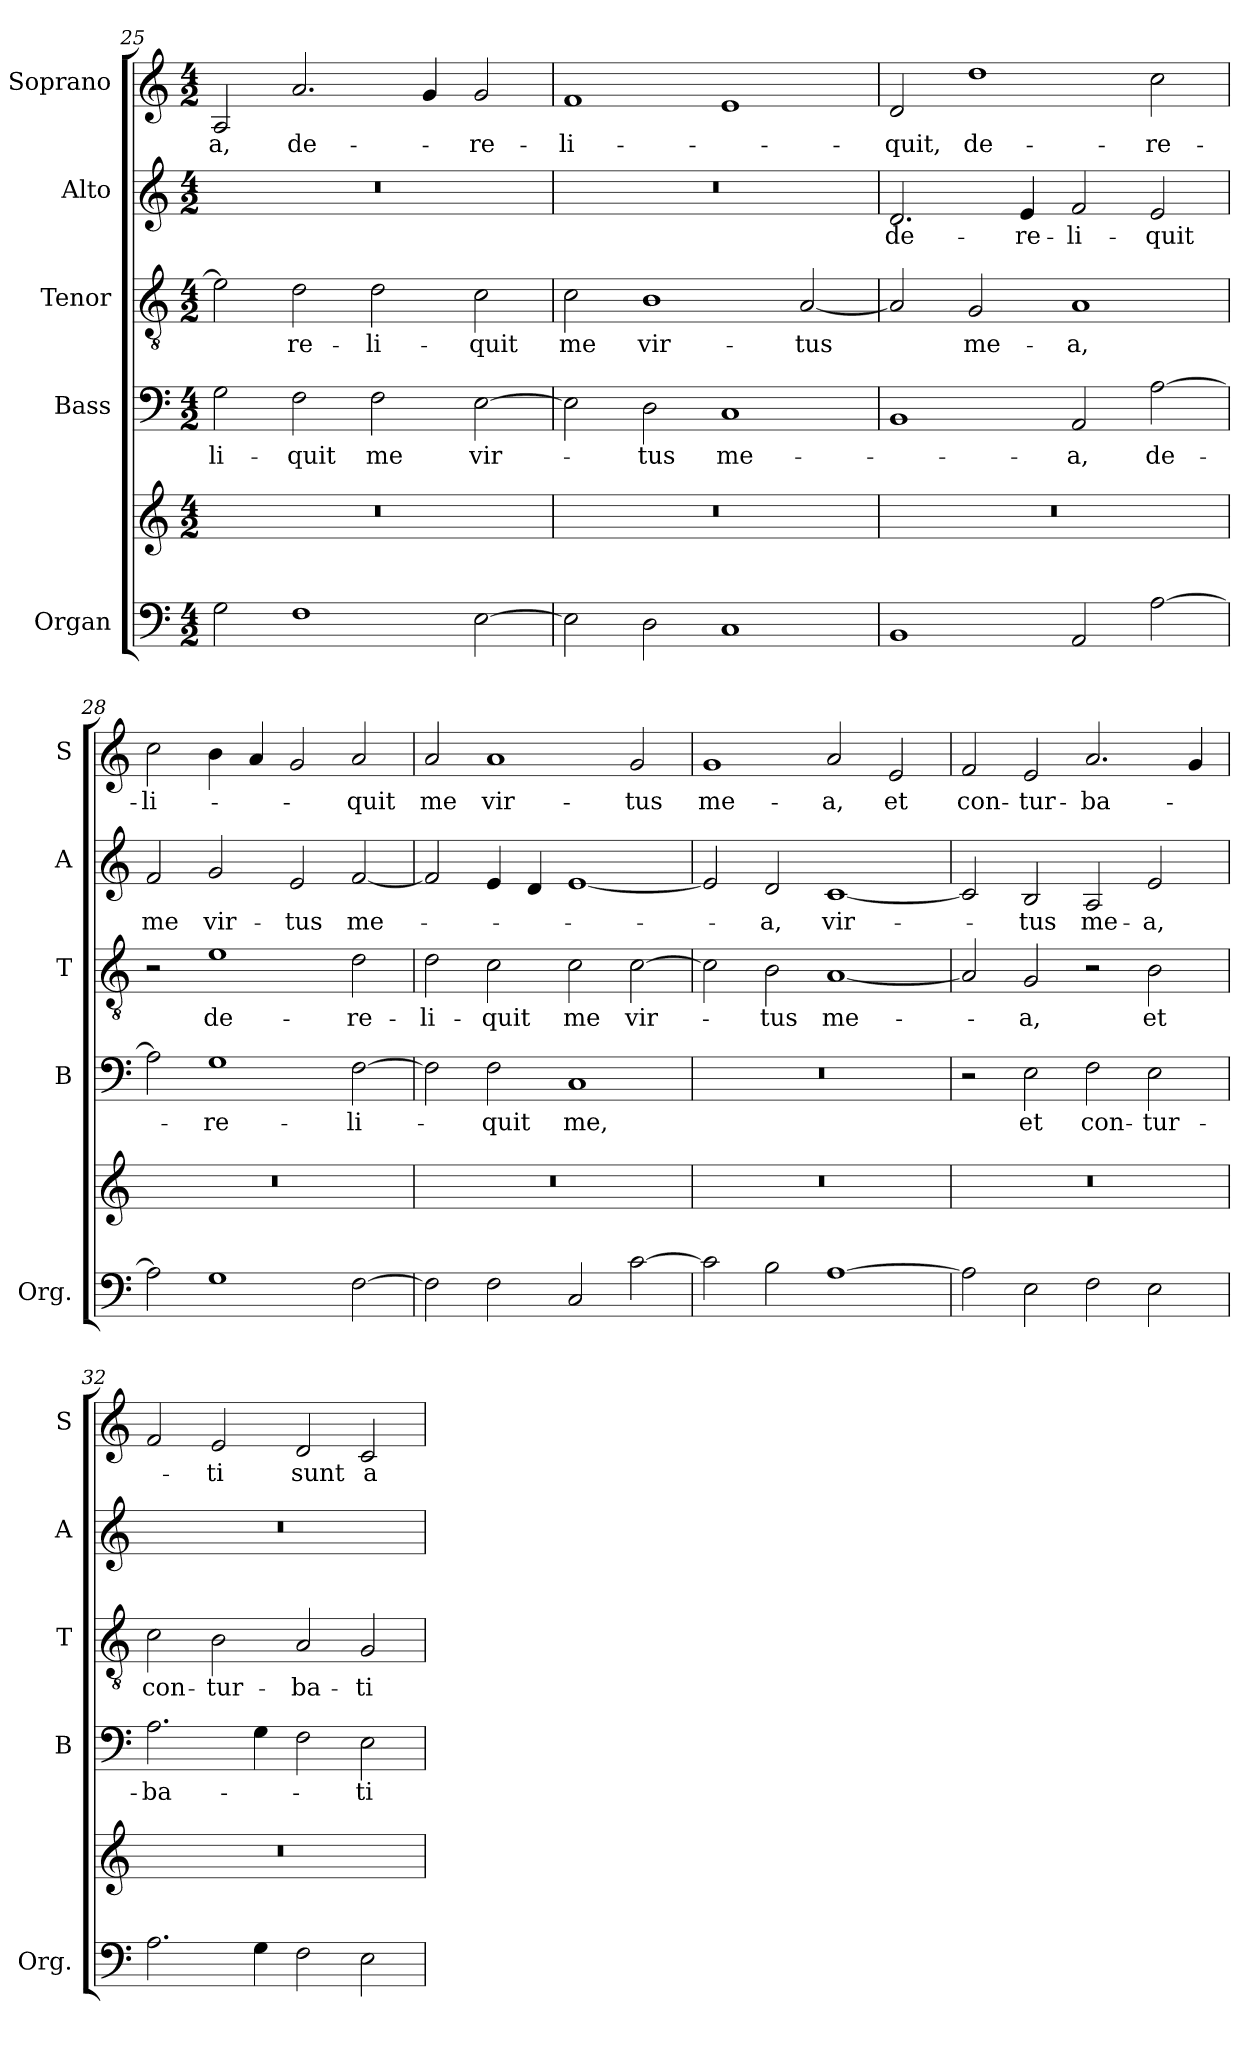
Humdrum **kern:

**kern	**kern	**kern	**text	**kern	**text	**kern	**text	**kern	**text
*part5	*part5	*part4	*part4	*part3	*part3	*part2	*part2	*part1	*part1
*staff6	*staff5	*staff4	*staff4	*staff3	*staff3	*staff2	*staff2	*staff1	*staff1
*I"Organ	*	*I"Bass	*	*I"Tenor	*	*I"Alto	*	*I"Soprano	*
*I'Org.	*	*I'B	*	*I'T	*	*I'A	*	*I'S	*
*clefF4	*clefG2	*clefF4	*	*clefGv2	*	*clefG2	*	*clefG2	*
*k[]	*k[]	*k[]	*	*k[]	*	*k[]	*	*k[]	*
*C:	*C:	*C:	*	*C:	*	*C:	*	*C:	*
*M4/2	*M4/2	*M4/2	*	*M4/2	*	*M4/2	*	*M4/2	*
=25	=25	=25	=25	=25	=25	=25	=25	=25	=25
!	!	!	!LO:LY:b	!	!	!	!	!	!LO:LY:b
2G\	0r	2G\	-li-	2e\]	.	0r	.	2A/	-a,
!	!	!	!LO:LY:b	!	!LO:LY:b	!	!	!	!LO:LY:b
1F	.	2F\	-quit	2d\	-re-	.	.	2.a/	de-
!	!	!	!LO:LY:b	!	!LO:LY:b	!	!	!	!
.	.	2F\	me	2d\	-li-	.	.	.	.
.	.	.	.	.	.	.	.	4g/	.
!	!	!	!LO:LY:b	!	!LO:LY:b	!	!	!	!LO:LY:b
[2E\	.	[2E\	vir-	2c\	-quit	.	.	2g/	-re-
!!LO:PB:g=z
=26	=26	=26	=26	=26	=26	=26	=26	=26	=26
!	!	!	!	!	!LO:LY:b	!	!	!	!LO:LY:b
2E\]	0r	2E\]	.	2c\	me	0r	.	1f	-li-
!	!	!	!LO:LY:b	!	!LO:LY:b	!	!	!	!
2D\	.	2D\	-tus	1B	vir-	.	.	.	.
!	!	!	!LO:LY:b	!	!	!	!	!	!
1C	.	1C	me-	.	.	.	.	1e	.
!	!	!	!	!	!LO:LY:b	!	!	!	!
.	.	.	.	[2A/	-tus	.	.	.	.
=27	=27	=27	=27	=27	=27	=27	=27	=27	=27
!	!	!	!	!	!	!	!LO:LY:b	!	!LO:LY:b
1BB	0r	1BB	.	2A/]	.	2.d/	de-	2d/	-quit,
!	!	!	!	!	!LO:LY:b	!	!	!	!LO:LY:b
.	.	.	.	2G/	me-	.	.	1dd	de-
!	!	!	!	!	!	!	!LO:LY:b	!	!
.	.	.	.	.	.	4e/	-re-	.	.
!	!	!	!LO:LY:b	!	!LO:LY:b	!	!LO:LY:b	!	!
2AA/	.	2AA/	-a,	1A	-a,	2f/	-li-	.	.
!	!	!	!LO:LY:b	!	!	!	!LO:LY:b	!	!LO:LY:b
[2A\	.	[2A\	de-	.	.	2e/	-quit	2cc\	-re-
=28	=28	=28	=28	=28	=28	=28	=28	=28	=28
!	!	!	!	!	!	!	!LO:LY:b	!	!LO:LY:b
2A\]	0r	2A\]	.	2r	.	2f/	me	2cc\	-li-
!	!	!	!LO:LY:b	!	!LO:LY:b	!	!LO:LY:b	!	!
1G	.	1G	-re-	1e	de-	2g/	vir-	4b\	.
.	.	.	.	.	.	.	.	4a/	.
!	!	!	!	!	!	!	!LO:LY:b	!	!
.	.	.	.	.	.	2e/	-tus	2g/	.
!	!	!	!LO:LY:b	!	!LO:LY:b	!	!LO:LY:b	!	!LO:LY:b
[2F\	.	[2F\	-li-	2d\	-re-	[2f/	me-	2a/	-quit
=29	=29	=29	=29	=29	=29	=29	=29	=29	=29
!	!	!	!	!	!LO:LY:b	!	!	!	!LO:LY:b
2F\]	0r	2F\]	.	2d\	-li-	2f/]	.	2a/	me
!	!	!	!LO:LY:b	!	!LO:LY:b	!	!	!	!LO:LY:b
2F\	.	2F\	-quit	2c\	-quit	4e/	.	1a	vir-
.	.	.	.	.	.	4d/	.	.	.
!	!	!	!LO:LY:b	!	!LO:LY:b	!	!	!	!
2C/	.	1C	me,	2c\	me	[1e	.	.	.
!	!	!	!	!	!LO:LY:b	!	!	!	!LO:LY:b
[2c\	.	.	.	[2c\	vir-	.	.	2g/	-tus
=30	=30	=30	=30	=30	=30	=30	=30	=30	=30
!	!	!	!	!	!	!	!	!	!LO:LY:b
2c\]	0r	0r	.	2c\]	.	2e/]	.	1g	me-
!	!	!	!	!	!LO:LY:b	!	!LO:LY:b	!	!
2B\	.	.	.	2B\	-tus	2d/	-a,	.	.
!	!	!	!	!	!LO:LY:b	!	!LO:LY:b	!	!LO:LY:b
[1A	.	.	.	[1A	me-	[1c	vir-	2a/	-a,
!	!	!	!	!	!	!	!	!	!LO:LY:b
.	.	.	.	.	.	.	.	2e/	et
!!LO:LB:g=z
=31	=31	=31	=31	=31	=31	=31	=31	=31	=31
!	!	!	!	!	!	!	!	!	!LO:LY:b
2A\]	0r	2r	.	2A/]	.	2c/]	.	2f/	con-
!	!	!	!LO:LY:b	!	!LO:LY:b	!	!LO:LY:b	!	!LO:LY:b
2E\	.	2E\	et	2G/	-a,	2B/	-tus	2e/	-tur-
!	!	!	!LO:LY:b	!	!	!	!LO:LY:b	!	!LO:LY:b
2F\	.	2F\	con-	2r	.	2A/	me-	2.a/	-ba-
!	!	!	!LO:LY:b	!	!LO:LY:b	!	!LO:LY:b	!	!
2E\	.	2E\	-tur-	2B\	et	2e/	-a,	.	.
.	.	.	.	.	.	.	.	4g/	.
=32	=32	=32	=32	=32	=32	=32	=32	=32	=32
!	!	!	!LO:LY:b	!	!LO:LY:b	!	!	!	!
2.A\	0r	2.A\	-ba-	2c\	con-	0r	.	2f/	.
!	!	!	!	!	!LO:LY:b	!	!	!	!LO:LY:b
.	.	.	.	2B\	-tur-	.	.	2e/	-ti
4G\	.	4G\	.	.	.	.	.	.	.
!	!	!	!	!	!LO:LY:b	!	!	!	!LO:LY:b
2F\	.	2F\	.	2A/	-ba-	.	.	2d/	sunt
!	!	!	!LO:LY:b	!	!LO:LY:b	!	!	!	!LO:LY:b
2E\	.	2E\	-ti	2G/	-ti	.	.	2c/	a-
=	=	=	=	=	=	=	=	=	=
*-	*-	*-	*-	*-	*-	*-	*-	*-	*-
